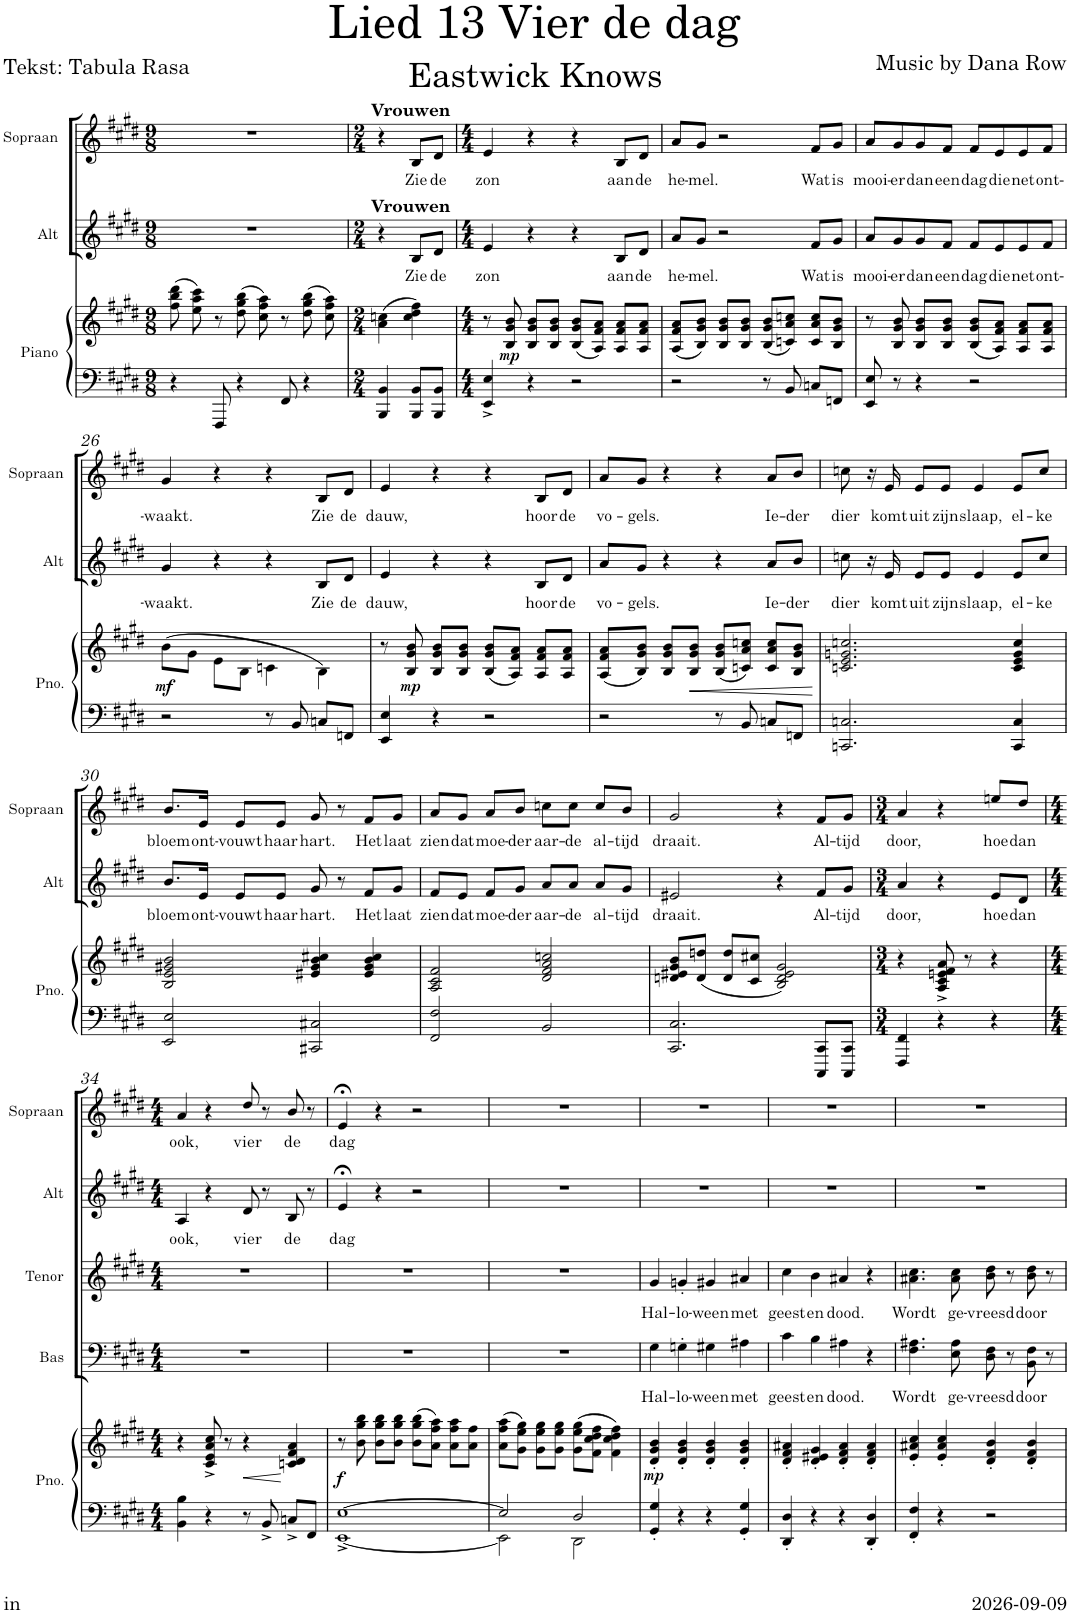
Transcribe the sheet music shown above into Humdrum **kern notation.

**kern	**kern	**dynam	**kern	**text	**kern	**text	**kern	**text	**kern	**text	**kern	**kern	**kern
*part8	*part8	*part8	*part7	*part7	*part6	*part6	*part5	*part5	*part4	*part4	*part3	*part2	*part1
*staff9	*staff8	*staff8/9	*staff7	*staff7	*staff6	*staff6	*staff5	*staff5	*staff4	*staff4	*staff3	*staff2	*staff1
*I"Piano	*	*	*I"Bas	*	*I"Tenor	*	*I"Alt	*	*I"Sopraan	*	*I"Trio	*I"Trio Midden	*I"Solo/Trio
*I'Pno.	*	*	*I'Bas	*	*I'Tenor	*	*I'Alt	*	*I'Sopraan	*	*	*I'Trio M	*I'S/Trio
*	*	*	*stria5	*	*stria5	*	*	*	*	*	*	*	*
*clefF4	*clefG2	*	*clefF4	*	*clefGv2	*	*clefG2	*	*clefG2	*	*clefG2	*clefG2	*clefG2
*	*	*	*Trd5c9	*	*Trd5c9	*	*Trd5c9	*	*Trd5c9	*	*Trd1c2	*Trd1c2	*Trd1c2
*k[f#c#g#d#]	*k[f#c#g#d#]	*	*k[f#c#g#d#]	*	*k[f#c#g#d#]	*	*k[f#c#g#d#]	*	*k[f#c#g#d#]	*	*k[f#c#g#d#]	*k[f#c#g#d#]	*k[f#c#g#d#]
*M9/8	*M9/8	*	*M9/8	*	*M9/8	*	*M9/8	*	*M9/8	*	*M9/8	*M9/8	*M9/8
=21	=21	=21	=21	=21	=21	=21	=21	=21	=21	=21	=21	=21	=21
4r	(8ff#\ 8bb\ 8ddd#\	.	8%9r	.	8%9r	.	8%9r	.	8%9r	.	8%9r	8%9r	8%9r
.	8ee\ 8aa\ 8ccc#\)	.	.	.	.	.	.	.	.	.	.	.	.
8FFF#/	8r	.	.	.	.	.	.	.	.	.	.	.	.
4r	(8dd#\ 8gg#\ 8bb\	.	.	.	.	.	.	.	.	.	.	.	.
.	8cc#\ 8ff#\ 8aa\)	.	.	.	.	.	.	.	.	.	.	.	.
8FF#/	8r	.	.	.	.	.	.	.	.	.	.	.	.
4r	(8dd#\ 8gg#\ 8bb\	.	.	.	.	.	.	.	.	.	.	.	.
.	8cc#\ 8ff#\ 8aa\)	.	.	.	.	.	.	.	.	.	.	.	.
8ryy	8ryy	.	.	.	.	.	.	.	.	.	.	.	.
=22	=22	=22	=22	=22	=22	=22	=22	=22	=22	=22	=22	=22	=22
*M2/4	*M2/4	*	*M2/4	*	*M2/4	*	*M2/4	*	*M2/4	*	*M2/4	*M2/4	*M2/4
4BBB/ 4BB/	(4a\ 4ccn\	.	2r	.	2r	.	4r	.	4r	.	2r	2r	2r
!	!	!	!	!	!	!	!	!	!LO:TX:a:B:t=Vrouwen	!	!	!	!
!	!	!	!	!	!	!	!LO:TX:a:B:t=Vrouwen	!	!	!	!	!	!
!	!	!	!	!	!	!	!	!LO:LY:b	!	!LO:LY:b	!	!	!
8BBB/ 8BB/L	4cc\ 4dd#\ 4ff#\)	.	.	.	.	.	8B/L	Zie	8B/L	Zie	.	.	.
!	!	!	!	!	!	!	!	!LO:LY:b	!	!LO:LY:b	!	!	!
8BBB/ 8BB/J	.	.	.	.	.	.	8d#/J	de	8d#/J	de	.	.	.
=23	=23	=23	=23	=23	=23	=23	=23	=23	=23	=23	=23	=23	=23
*M4/4	*M4/4	*	*M4/4	*	*M4/4	*	*M4/4	*	*M4/4	*	*M4/4	*M4/4	*M4/4
!	!	!	!	!	!	!	!	!LO:LY:b	!	!LO:LY:b	!	!	!
4EE/^ 4E/^	8r	.	1r	.	1r	.	4e/	zon	4e/	zon	1r	1r	1r
!	!	!LO:DY:b	!	!	!	!	!	!	!	!	!	!	!
.	8B/ 8g#/ 8b/	mp	.	.	.	.	.	.	.	.	.	.	.
4r	8B/ 8g#/ 8b/L	.	.	.	.	.	4r	.	4r	.	.	.	.
.	8B/ 8g#/ 8b/J	.	.	.	.	.	.	.	.	.	.	.	.
2r	(8B/ 8g#/ 8b/L	.	.	.	.	.	4r	.	4r	.	.	.	.
.	8A/ 8f#/ 8a/J)	.	.	.	.	.	.	.	.	.	.	.	.
!	!	!	!	!	!	!	!	!LO:LY:b	!	!LO:LY:b	!	!	!
.	8A/ 8f#/ 8a/L	.	.	.	.	.	8B/L	aan	8B/L	aan	.	.	.
!	!	!	!	!	!	!	!	!LO:LY:b	!	!LO:LY:b	!	!	!
.	8A/ 8f#/ 8a/J	.	.	.	.	.	8d#/J	de	8d#/J	de	.	.	.
=24	=24	=24	=24	=24	=24	=24	=24	=24	=24	=24	=24	=24	=24
!	!	!	!	!	!	!	!	!LO:LY:b	!	!LO:LY:b	!	!	!
2r	(8A/ 8f#/ 8a/L	.	1r	.	1r	.	8a/L	he-	8a/L	he-	1r	1r	1r
!	!	!	!	!	!	!	!	!LO:LY:b	!	!LO:LY:b	!	!	!
.	8B/ 8g#/ 8b/J)	.	.	.	.	.	8g#/J	-mel.	8g#/J	-mel.	.	.	.
.	8B/ 8g#/ 8b/L	.	.	.	.	.	2r	.	2r	.	.	.	.
.	8B/ 8g#/ 8b/J	.	.	.	.	.	.	.	.	.	.	.	.
8r	(8B/ 8g#/ 8b/L	.	.	.	.	.	.	.	.	.	.	.	.
8BB/	8cn/ 8a/ 8ccn/J)	.	.	.	.	.	.	.	.	.	.	.	.
!	!	!	!	!	!	!	!	!LO:LY:b	!	!LO:LY:b	!	!	!
8Cn/L	8c/ 8a/ 8cc/L	.	.	.	.	.	8f#/L	Wat	8f#/L	Wat	.	.	.
!	!	!	!	!	!	!	!	!LO:LY:b	!	!LO:LY:b	!	!	!
8FFn/J	8B/ 8g#/ 8b/J	.	.	.	.	.	8g#/J	is	8g#/J	is	.	.	.
=25	=25	=25	=25	=25	=25	=25	=25	=25	=25	=25	=25	=25	=25
!	!	!	!	!	!	!	!	!LO:LY:b	!	!LO:LY:b	!	!	!
8EE/ 8E/	8r	.	1r	.	1r	.	8a/L	mooi-	8a/L	mooi-	1r	1r	1r
!	!	!	!	!	!	!	!	!LO:LY:b	!	!LO:LY:b	!	!	!
8r	8B/ 8g#/ 8b/	.	.	.	.	.	8g#/	-er	8g#/	-er	.	.	.
!	!	!	!	!	!	!	!	!LO:LY:b	!	!LO:LY:b	!	!	!
4r	8B/ 8g#/ 8b/L	.	.	.	.	.	8g#/	dan	8g#/	dan	.	.	.
!	!	!	!	!	!	!	!	!LO:LY:b	!	!LO:LY:b	!	!	!
.	8B/ 8g#/ 8b/J	.	.	.	.	.	8f#/J	een	8f#/J	een	.	.	.
!	!	!	!	!	!	!	!	!LO:LY:b	!	!LO:LY:b	!	!	!
2r	(8B/ 8g#/ 8b/L	.	.	.	.	.	8f#/L	dag	8f#/L	dag	.	.	.
!	!	!	!	!	!	!	!	!LO:LY:b	!	!LO:LY:b	!	!	!
.	8A/ 8f#/ 8a/J)	.	.	.	.	.	8e/	die	8e/	die	.	.	.
!	!	!	!	!	!	!	!	!LO:LY:b	!	!LO:LY:b	!	!	!
.	8A/ 8f#/ 8a/L	.	.	.	.	.	8e/	net	8e/	net	.	.	.
!	!	!	!	!	!	!	!	!LO:LY:b	!	!LO:LY:b	!	!	!
.	8A/ 8f#/ 8a/J	.	.	.	.	.	8f#/J	ont-	8f#/J	ont-	.	.	.
!!LO:LB:g=z
=26	=26	=26	=26	=26	=26	=26	=26	=26	=26	=26	=26	=26	=26
!	!	!LO:DY:b	!	!	!	!	!	!LO:LY:b	!	!LO:LY:b	!	!	!
2r	(8b\L	mf	1r	.	1r	.	4g#/	-waakt.	4g#/	-waakt.	1r	1r	1r
.	8g#\J	.	.	.	.	.	.	.	.	.	.	.	.
.	8e\L	.	.	.	.	.	4r	.	4r	.	.	.	.
.	8B\J	.	.	.	.	.	.	.	.	.	.	.	.
8r	4cn\	.	.	.	.	.	4r	.	4r	.	.	.	.
8BB/	.	.	.	.	.	.	.	.	.	.	.	.	.
!	!	!	!	!	!	!	!	!LO:LY:b	!	!LO:LY:b	!	!	!
8Cn/L	4B\)	.	.	.	.	.	8B/L	Zie	8B/L	Zie	.	.	.
!	!	!	!	!	!	!	!	!LO:LY:b	!	!LO:LY:b	!	!	!
8FFn/J	.	.	.	.	.	.	8d#/J	de	8d#/J	de	.	.	.
=27	=27	=27	=27	=27	=27	=27	=27	=27	=27	=27	=27	=27	=27
!	!	!	!	!	!	!	!	!LO:LY:b	!	!LO:LY:b	!	!	!
4EE/ 4E/	8r	.	1r	.	1r	.	4e/	dauw,	4e/	dauw,	1r	1r	1r
!	!	!LO:DY:b	!	!	!	!	!	!	!	!	!	!	!
.	8B/ 8g#/ 8b/	mp	.	.	.	.	.	.	.	.	.	.	.
4r	8B/ 8g#/ 8b/L	.	.	.	.	.	4r	.	4r	.	.	.	.
.	8B/ 8g#/ 8b/J	.	.	.	.	.	.	.	.	.	.	.	.
2r	(8B/ 8g#/ 8b/L	.	.	.	.	.	4r	.	4r	.	.	.	.
.	8A/ 8f#/ 8a/J)	.	.	.	.	.	.	.	.	.	.	.	.
!	!	!	!	!	!	!	!	!LO:LY:b	!	!LO:LY:b	!	!	!
.	8A/ 8f#/ 8a/L	.	.	.	.	.	8B/L	hoor	8B/L	hoor	.	.	.
!	!	!	!	!	!	!	!	!LO:LY:b	!	!LO:LY:b	!	!	!
.	8A/ 8f#/ 8a/J	.	.	.	.	.	8d#/J	de	8d#/J	de	.	.	.
=28	=28	=28	=28	=28	=28	=28	=28	=28	=28	=28	=28	=28	=28
!	!	!	!	!	!	!	!	!LO:LY:b	!	!LO:LY:b	!	!	!
2r	(8A/ 8f#/ 8a/L	.	1r	.	1r	.	8a/L	vo-	8a/L	vo-	1r	1r	1r
!	!	!	!	!	!	!	!	!LO:LY:b	!	!LO:LY:b	!	!	!
.	8B/ 8g#/ 8b/J)	.	.	.	.	.	8g#/J	-gels.	8g#/J	-gels.	.	.	.
.	8B/ 8g#/ 8b/L	.	.	.	.	.	4r	.	4r	.	.	.	.
!	!	!LO:HP:b	!	!	!	!	!	!	!	!	!	!	!
.	8B/ 8g#/ 8b/J	<	.	.	.	.	.	.	.	.	.	.	.
8r	(8B/ 8g#/ 8b/L	.	.	.	.	.	4r	.	4r	.	.	.	.
8BB/	8cn/ 8a/ 8ccn/J)	.	.	.	.	.	.	.	.	.	.	.	.
!	!	!	!	!	!	!	!	!LO:LY:b	!	!LO:LY:b	!	!	!
8Cn/L	8c/ 8a/ 8cc/L	.	.	.	.	.	8a/L	Ie-	8a/L	Ie-	.	.	.
!	!	!	!	!	!	!	!	!LO:LY:b	!	!LO:LY:b	!	!	!
8FFn/J	8B/ 8g#/ 8b/J	.	.	.	.	.	8b/J	-der	8b/J	-der	.	.	.
.	.	[	.	.	.	.	.	.	.	.	.	.	.
=29	=29	=29	=29	=29	=29	=29	=29	=29	=29	=29	=29	=29	=29
!	!	!	!	!	!	!	!	!LO:LY:b	!	!LO:LY:b	!	!	!
2.CCn/ 2.Cn/	2.cn/ 2.e/ 2.gn/ 2.ccn/	.	1r	.	1r	.	8ccn\	dier	8ccn\	dier	1r	1r	1r
.	.	.	.	.	.	.	16r	.	16r	.	.	.	.
!	!	!	!	!	!	!	!	!LO:LY:b	!	!LO:LY:b	!	!	!
.	.	.	.	.	.	.	16e/	komt	16e/	komt	.	.	.
!	!	!	!	!	!	!	!	!LO:LY:b	!	!LO:LY:b	!	!	!
.	.	.	.	.	.	.	8e/L	uit	8e/L	uit	.	.	.
!	!	!	!	!	!	!	!	!LO:LY:b	!	!LO:LY:b	!	!	!
.	.	.	.	.	.	.	8e/J	zijn	8e/J	zijn	.	.	.
!	!	!	!	!	!	!	!	!LO:LY:b	!	!LO:LY:b	!	!	!
.	.	.	.	.	.	.	4e/	slaap,	4e/	slaap,	.	.	.
!	!	!	!	!	!	!	!	!LO:LY:b	!	!LO:LY:b	!	!	!
4CC/ 4C/	4c/ 4e/ 4g/ 4cc/	.	.	.	.	.	8e/L	el-	8e/L	el-	.	.	.
!	!	!	!	!	!	!	!	!LO:LY:b	!	!LO:LY:b	!	!	!
.	.	.	.	.	.	.	8cc/J	-ke	8cc/J	-ke	.	.	.
!!LO:LB:g=z
=30	=30	=30	=30	=30	=30	=30	=30	=30	=30	=30	=30	=30	=30
!	!	!	!	!	!	!	!	!LO:LY:b	!	!LO:LY:b	!	!	!
2EE/ 2E/	2B/ 2e/ 2g#X/ 2b/	.	1r	.	1r	.	8.b/L	bloem	8.b/L	bloem	1r	1r	1r
!	!	!	!	!	!	!	!	!LO:LY:b	!	!LO:LY:b	!	!	!
.	.	.	.	.	.	.	16e/Jk	ont-	16e/Jk	ont-	.	.	.
!	!	!	!	!	!	!	!	!LO:LY:b	!	!LO:LY:b	!	!	!
.	.	.	.	.	.	.	8e/L	-vouwt	8e/L	-vouwt	.	.	.
!	!	!	!	!	!	!	!	!LO:LY:b	!	!LO:LY:b	!	!	!
.	.	.	.	.	.	.	8e/J	haar	8e/J	haar	.	.	.
!	!	!	!	!	!	!	!	!LO:LY:b	!	!LO:LY:b	!	!	!
2CC#X/ 2C#X/	4e#X/ 4g#/ 4b/ 4cc#X/	.	.	.	.	.	8g#/	hart.	8g#/	hart.	.	.	.
.	.	.	.	.	.	.	8r	.	8r	.	.	.	.
!	!	!	!	!	!	!	!	!LO:LY:b	!	!LO:LY:b	!	!	!
.	4e#/ 4g#/ 4b/ 4cc#/	.	.	.	.	.	8f#/L	Het	8f#/L	Het	.	.	.
!	!	!	!	!	!	!	!	!LO:LY:b	!	!LO:LY:b	!	!	!
.	.	.	.	.	.	.	8g#/J	laat	8g#/J	laat	.	.	.
=31	=31	=31	=31	=31	=31	=31	=31	=31	=31	=31	=31	=31	=31
!	!	!	!	!	!	!	!	!LO:LY:b	!	!LO:LY:b	!	!	!
2FF#/ 2F#/	2A/ 2c#/ 2f#/	.	1r	.	1r	.	8f#/L	zien	8a/L	zien	1r	1r	1r
!	!	!	!	!	!	!	!	!LO:LY:b	!	!LO:LY:b	!	!	!
.	.	.	.	.	.	.	8e/J	dat	8g#/J	dat	.	.	.
!	!	!	!	!	!	!	!	!LO:LY:b	!	!LO:LY:b	!	!	!
.	.	.	.	.	.	.	8f#/L	moe-	8a/L	moe-	.	.	.
!	!	!	!	!	!	!	!	!LO:LY:b	!	!LO:LY:b	!	!	!
.	.	.	.	.	.	.	8g#/J	-der	8b/J	-der	.	.	.
!	!	!	!	!	!	!	!	!LO:LY:b	!	!LO:LY:b	!	!	!
2BB/	2d#/ 2f#/ 2a/ 2ccn/	.	.	.	.	.	8a/L	aar-	8ccn\L	aar-	.	.	.
!	!	!	!	!	!	!	!	!LO:LY:b	!	!LO:LY:b	!	!	!
.	.	.	.	.	.	.	8a/J	-de	8cc\J	-de	.	.	.
!	!	!	!	!	!	!	!	!LO:LY:b	!	!LO:LY:b	!	!	!
.	.	.	.	.	.	.	8a/L	al-	8cc/L	al-	.	.	.
!	!	!	!	!	!	!	!	!LO:LY:b	!	!LO:LY:b	!	!	!
.	.	.	.	.	.	.	8g#/J	-tijd	8b/J	-tijd	.	.	.
=32	=32	=32	=32	=32	=32	=32	=32	=32	=32	=32	=32	=32	=32
!	!	!	!	!	!	!	!	!LO:LY:b	!	!LO:LY:b	!	!	!
2.CC#/ 2.C#/	8dn/ 8e#X/ 8g#/ 8b/L	.	1r	.	1r	.	2e#X/	draait.	2g#/	draait.	1r	1r	1r
.	(8d/ 8ddn/J	.	.	.	.	.	.	.	.	.	.	.	.
.	8d/ 8dd/L	.	.	.	.	.	.	.	.	.	.	.	.
.	8c#/ 8cc#X/J	.	.	.	.	.	.	.	.	.	.	.	.
.	2B/ 2d/ 2e#/ 2g#/)	.	.	.	.	.	4r	.	4r	.	.	.	.
!	!	!	!	!	!	!	!	!LO:LY:b	!	!LO:LY:b	!	!	!
8CCC#/ 8CC#/L	.	.	.	.	.	.	8f#/L	Al-	8f#/L	Al-	.	.	.
!	!	!	!	!	!	!	!	!LO:LY:b	!	!LO:LY:b	!	!	!
8CCC#/ 8CC#/J	.	.	.	.	.	.	8g#/J	-tijd	8g#/J	-tijd	.	.	.
=33	=33	=33	=33	=33	=33	=33	=33	=33	=33	=33	=33	=33	=33
*M3/4	*M3/4	*	*M3/4	*	*M3/4	*	*M3/4	*	*M3/4	*	*M3/4	*M3/4	*M3/4
!	!	!	!	!	!	!	!	!LO:LY:b	!	!LO:LY:b	!	!	!
4FFF#/ 4FF#/	4r	.	2.r	.	2.r	.	4a/	door,	4a/	door,	2.r	2.r	2.r
4r	8A/^ 8c#/^ 8en/^ 8f#/^ 8a/^	.	.	.	.	.	4r	.	4r	.	.	.	.
.	8r	.	.	.	.	.	.	.	.	.	.	.	.
!	!	!	!	!	!	!	!	!LO:LY:b	!	!LO:LY:b	!	!	!
4r	4r	.	.	.	.	.	8e/L	hoe	8een/L	hoe	.	.	.
!	!	!	!	!	!	!	!	!LO:LY:b	!	!LO:LY:b	!	!	!
.	.	.	.	.	.	.	8d#/J	dan	8dd#/J	dan	.	.	.
!!LO:LB:g=z
=34	=34	=34	=34	=34	=34	=34	=34	=34	=34	=34	=34	=34	=34
*	*	*	*	*	*clefG2	*	*	*	*	*	*	*	*
*M4/4	*M4/4	*	*M4/4	*	*M4/4	*	*M4/4	*	*M4/4	*	*M4/4	*M4/4	*M4/4
!	!	!	!	!	!	!	!	!LO:LY:b	!	!LO:LY:b	!	!	!
4BB\ 4B\	4r	.	1r	.	1r	.	4A/	ook,	4a/	ook,	1r	1r	1r
4r	8c#/^ 8e/^ 8a/^ 8cc#/^	.	.	.	.	.	4r	.	4r	.	.	.	.
.	8r	.	.	.	.	.	.	.	.	.	.	.	.
!	!	!LO:HP:b	!	!	!	!	!	!LO:LY:b	!	!LO:LY:b	!	!	!
8r	4r	<	.	.	.	.	8d#/	vier	8dd#/	vier	.	.	.
8BB^/	.	.	.	.	.	.	8r	.	8r	.	.	.	.
!	!	!	!	!	!	!	!	!LO:LY:b	!	!LO:LY:b	!	!	!
8Cn^/L	4cn/ 4d#/ 4f#/ 4a/	[	.	.	.	.	8B/	de	8b/	de	.	.	.
8FF#/J	.	.	.	.	.	.	8r	.	8r	.	.	.	.
=35	=35	=35	=35	=35	=35	=35	=35	=35	=35	=35	=35	=35	=35
*^	*	*	*	*	*	*	*	*	*	*	*	*	*
!	!	!	!LO:DY:a=2	!	!	!	!	!	!LO:LY:b	!	!LO:LY:b	!	!	!
[1E	[1EE^	8r	f	1r	.	1r	.	4e;</	dag	4e;</	dag	1r	1r	1r
.	.	8b\ 8gg#\ 8bb\	.	.	.	.	.	.	.	.	.	.	.	.
.	.	8b\ 8gg#\ 8bb\L	.	.	.	.	.	4r	.	4r	.	.	.	.
.	.	8b\ 8gg#\ 8bb\J	.	.	.	.	.	.	.	.	.	.	.	.
.	.	(8b\ 8gg#\ 8bb\L	.	.	.	.	.	2r	.	2r	.	.	.	.
.	.	8a\ 8ff#\ 8aa\J)	.	.	.	.	.	.	.	.	.	.	.	.
.	.	8a\ 8ff#\ 8aa\L	.	.	.	.	.	.	.	.	.	.	.	.
.	.	8a\ 8ff#\J	.	.	.	.	.	.	.	.	.	.	.	.
=36	=36	=36	=36	=36	=36	=36	=36	=36	=36	=36	=36	=36	=36	=36
2E/]	2EE\]	(8a\ 8ff#\ 8aa\L	.	1r	.	1r	.	1r	.	1r	.	1r	1r	1r
.	.	8g#\ 8ee\ 8gg#\J)	.	.	.	.	.	.	.	.	.	.	.	.
.	.	8g#\ 8ee\ 8gg#\L	.	.	.	.	.	.	.	.	.	.	.	.
.	.	8g#\ 8ee\ 8gg#\J	.	.	.	.	.	.	.	.	.	.	.	.
2D#/	2DD#\	(8g#\ 8ee\ 8gg#\L	.	.	.	.	.	.	.	.	.	.	.	.
.	.	8f#\ 8cc#\ 8dd#\ 8ff#\J	.	.	.	.	.	.	.	.	.	.	.	.
.	.	4f#\ 4cc#\ 4dd#\ 4ff#\)	.	.	.	.	.	.	.	.	.	.	.	.
*v	*v	*	*	*	*	*	*	*	*	*	*	*	*	*
=37	=37	=37	=37	=37	=37	=37	=37	=37	=37	=37	=37	=37	=37
!	!	!LO:DY:b	!	!LO:LY:b	!	!LO:LY:b	!	!	!	!	!	!	!
4GG#/' 4G#/'	4d#/' 4g#/' 4b/'	mp	4G#\	Hal-	4g#/	Hal-	1r	.	1r	.	1r	1r	1r
!	!	!	!	!LO:LY:b	!	!LO:LY:b	!	!	!	!	!	!	!
4r	4d#/' 4g#/' 4b/'	.	4Gn'\	-lo-	4gn'/	-lo-	.	.	.	.	.	.	.
!	!	!	!	!LO:LY:b	!	!LO:LY:b	!	!	!	!	!	!	!
4r	4d#/' 4g#/' 4b/'	.	4G#X\	-ween	4g#X/	-ween	.	.	.	.	.	.	.
!	!	!	!	!LO:LY:b	!	!LO:LY:b	!	!	!	!	!	!	!
4GG#/' 4G#/'	4d#/' 4g#/' 4b/'	.	4A#X\	met	4a#X/	met	.	.	.	.	.	.	.
=38	=38	=38	=38	=38	=38	=38	=38	=38	=38	=38	=38	=38	=38
!	!	!	!	!LO:LY:b	!	!LO:LY:b	!	!	!	!	!	!	!
4DD#/' 4D#/'	4d#/' 4f#/' 4a#X/'	.	4c#\	geest	4cc#\	geest	1r	.	1r	.	1r	1r	1r
!	!	!	!	!LO:LY:b	!	!LO:LY:b	!	!	!	!	!	!	!
4r	4d#/' 4e#X/' 4g#/'	.	4B\	en	4b\	en	.	.	.	.	.	.	.
!	!	!	!	!LO:LY:b	!	!LO:LY:b	!	!	!	!	!	!	!
4r	4d#/' 4f#/' 4a#/'	.	4A#X\	dood.	4a#X/	dood.	.	.	.	.	.	.	.
4DD#/' 4D#/'	4d#/' 4f#/' 4a#/'	.	4r	.	4r	.	.	.	.	.	.	.	.
=39	=39	=39	=39	=39	=39	=39	=39	=39	=39	=39	=39	=39	=39
!	!	!	!	!LO:LY:b	!	!LO:LY:b	!	!	!	!	!	!	!
4FF#/' 4F#/'	4e/' 4a#X/' 4cc#/'	.	4.F#\ 4.A#X\	Wordt	4.a#X\ 4.cc#\	Wordt	1r	.	1r	.	1r	1r	1r
4r	4e/' 4a#/' 4cc#/'	.	.	.	.	.	.	.	.	.	.	.	.
!	!	!	!	!LO:LY:b	!	!LO:LY:b	!	!	!	!	!	!	!
.	.	.	8E\ 8A#\	ge-	8a#\ 8cc#\	ge-	.	.	.	.	.	.	.
!	!	!	!	!LO:LY:b	!	!LO:LY:b	!	!	!	!	!	!	!
2r	4d#/' 4f#/' 4b/'	.	8D#\ 8F#\	vreesd	8b\ 8dd#\	-vreesd	.	.	.	.	.	.	.
.	.	.	8r	.	8r	.	.	.	.	.	.	.	.
!	!	!	!	!LO:LY:b	!	!LO:LY:b	!	!	!	!	!	!	!
.	4d#/' 4f#/' 4b/'	.	8BB\ 8F#\	door	8b\ 8dd#\	door	.	.	.	.	.	.	.
.	.	.	8r	.	8r	.	.	.	.	.	.	.	.
=	=	=	=	=	=	=	=	=	=	=	=	=	=
*-	*-	*-	*-	*-	*-	*-	*-	*-	*-	*-	*-	*-	*-
